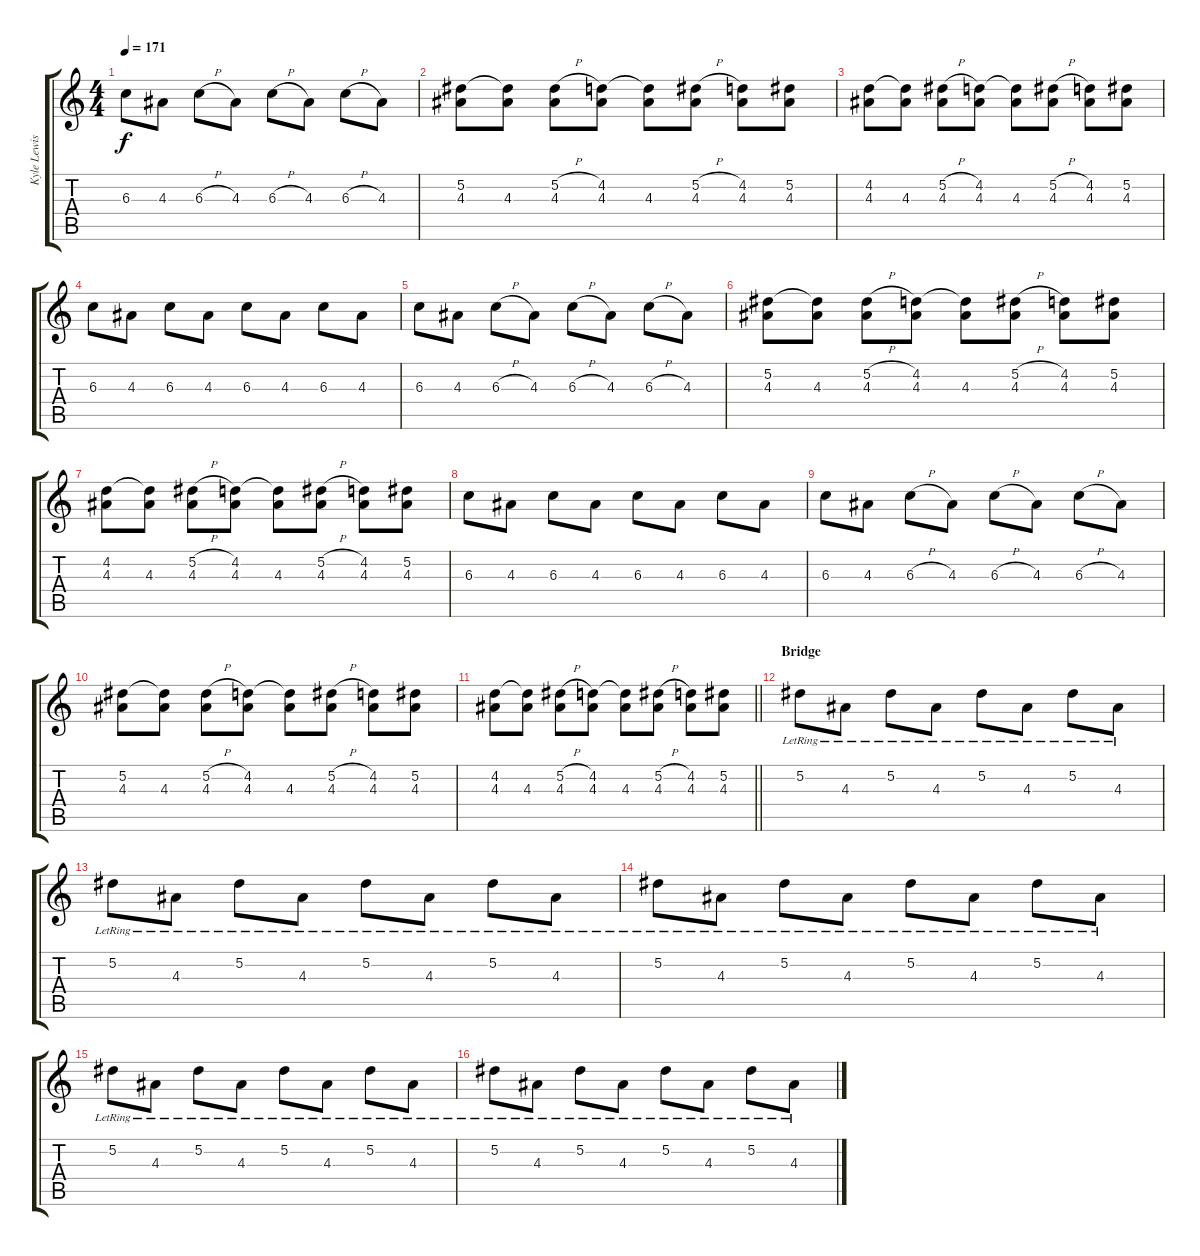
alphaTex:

\track ("Kyle Lewis - Guitar" "Kyle Lewis") {instrument distortionguitar}
\staff {score tabs}
\tuning (Eb4 Bb3 Gb3 Db3 Ab2 Eb2) {hide}
\ts (4 4)
\tempo 171
\clef g2
\ks c
6.3.8{dy f} 4.3.8 6.3{h}.8 4.3.8 6.3{h}.8 4.3.8 6.3{h}.8 4.3.8 |
(5.2 4.3).8 (5.2{t} 4.3).8 (5.2{h} 4.3).8 (4.2 4.3).8 (4.2{t} 4.3).8 (5.2{h} 4.3).8 (4.2 4.3).8 (5.2 4.3).8 |
(4.2 4.3).8 (4.2{t} 4.3).8 (5.2{h} 4.3).8 (4.2 4.3).8 (4.2{t} 4.3).8 (5.2{h} 4.3).8 (4.2 4.3).8 (5.2 4.3).8 |
6.3.8 4.3.8 6.3.8 4.3.8 6.3.8 4.3.8 6.3.8 4.3.8 |
6.3.8 4.3.8 6.3{h}.8 4.3.8 6.3{h}.8 4.3.8 6.3{h}.8 4.3.8 |
(5.2 4.3).8 (5.2{t} 4.3).8 (5.2{h} 4.3).8 (4.2 4.3).8 (4.2{t} 4.3).8 (5.2{h} 4.3).8 (4.2 4.3).8 (5.2 4.3).8 |
(4.2 4.3).8 (4.2{t} 4.3).8 (5.2{h} 4.3).8 (4.2 4.3).8 (4.2{t} 4.3).8 (5.2{h} 4.3).8 (4.2 4.3).8 (5.2 4.3).8 |
6.3.8 4.3.8 6.3.8 4.3.8 6.3.8 4.3.8 6.3.8 4.3.8 |
6.3.8 4.3.8 6.3{h}.8 4.3.8 6.3{h}.8 4.3.8 6.3{h}.8 4.3.8 |
(5.2 4.3).8 (5.2{t} 4.3).8 (5.2{h} 4.3).8 (4.2 4.3).8 (4.2{t} 4.3).8 (5.2{h} 4.3).8 (4.2 4.3).8 (5.2 4.3).8 |
\barLineRight lightlight
(4.2 4.3).8 (4.2{t} 4.3).8 (5.2{h} 4.3).8 (4.2 4.3).8 (4.2{t} 4.3).8 (5.2{h} 4.3).8 (4.2 4.3).8 (5.2 4.3).8 |
\section ("" "Bridge")
5.2{lr}.8{volume 9} 4.3{lr}.8 5.2{lr}.8 4.3{lr}.8 5.2{lr}.8 4.3{lr}.8 5.2{lr}.8 4.3{lr}.8 |
5.2{lr}.8 4.3{lr}.8 5.2{lr}.8 4.3{lr}.8 5.2{lr}.8 4.3{lr}.8 5.2{lr}.8 4.3{lr}.8 |
5.2{lr}.8 4.3{lr}.8 5.2{lr}.8 4.3{lr}.8 5.2{lr}.8 4.3{lr}.8 5.2{lr}.8 4.3{lr}.8 |
5.2{lr}.8 4.3{lr}.8 5.2{lr}.8 4.3{lr}.8 5.2{lr}.8 4.3{lr}.8 5.2{lr}.8 4.3{lr}.8 |
5.2{lr}.8 4.3{lr}.8 5.2{lr}.8 4.3{lr}.8 5.2{lr}.8 4.3{lr}.8 5.2{lr}.8 4.3{lr}.8
